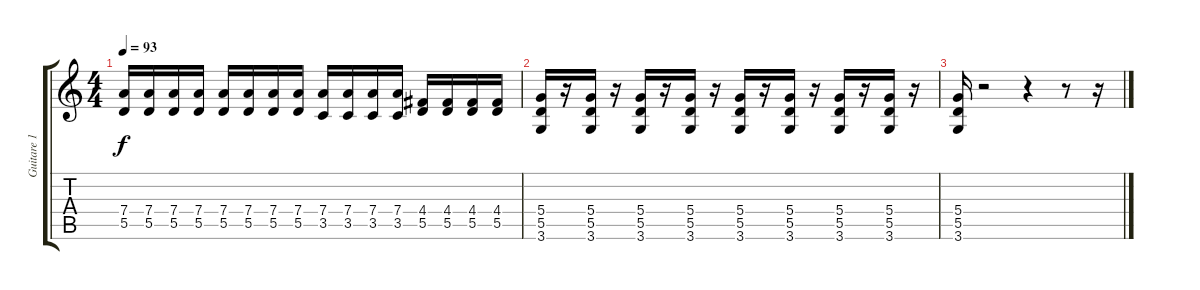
\track ("Guitare 1" "Guitare 1") {instrument electricguitarjazz}
\staff {score tabs}
\tuning (E4 B3 G3 D3 A2 E2) {hide}
\ts (4 4)
\tempo 93
\clef g2
\ks c
(7.4 5.5).16{dy f} (7.4 5.5).16 (7.4 5.5).16 (7.4 5.5).16 (7.4 5.5).16 (7.4 5.5).16 (7.4 5.5).16 (7.4 5.5).16 (7.4 3.5).16 (7.4 3.5).16 (7.4 3.5).16 (7.4 3.5).16 (4.4 5.5).16 (4.4 5.5).16 (4.4 5.5).16 (4.4 5.5).16 |
(5.4 5.5 3.6).16 r.16 (5.4 5.5 3.6).16 r.16 (5.4 5.5 3.6).16 r.16 (5.4 5.5 3.6).16 r.16 (5.4 5.5 3.6).16 r.16 (5.4 5.5 3.6).16 r.16 (5.4 5.5 3.6).16 r.16 (5.4 5.5 3.6).16 r.16 |
(5.4 5.5 3.6).16 r.2 r.4 r.8 r.16
